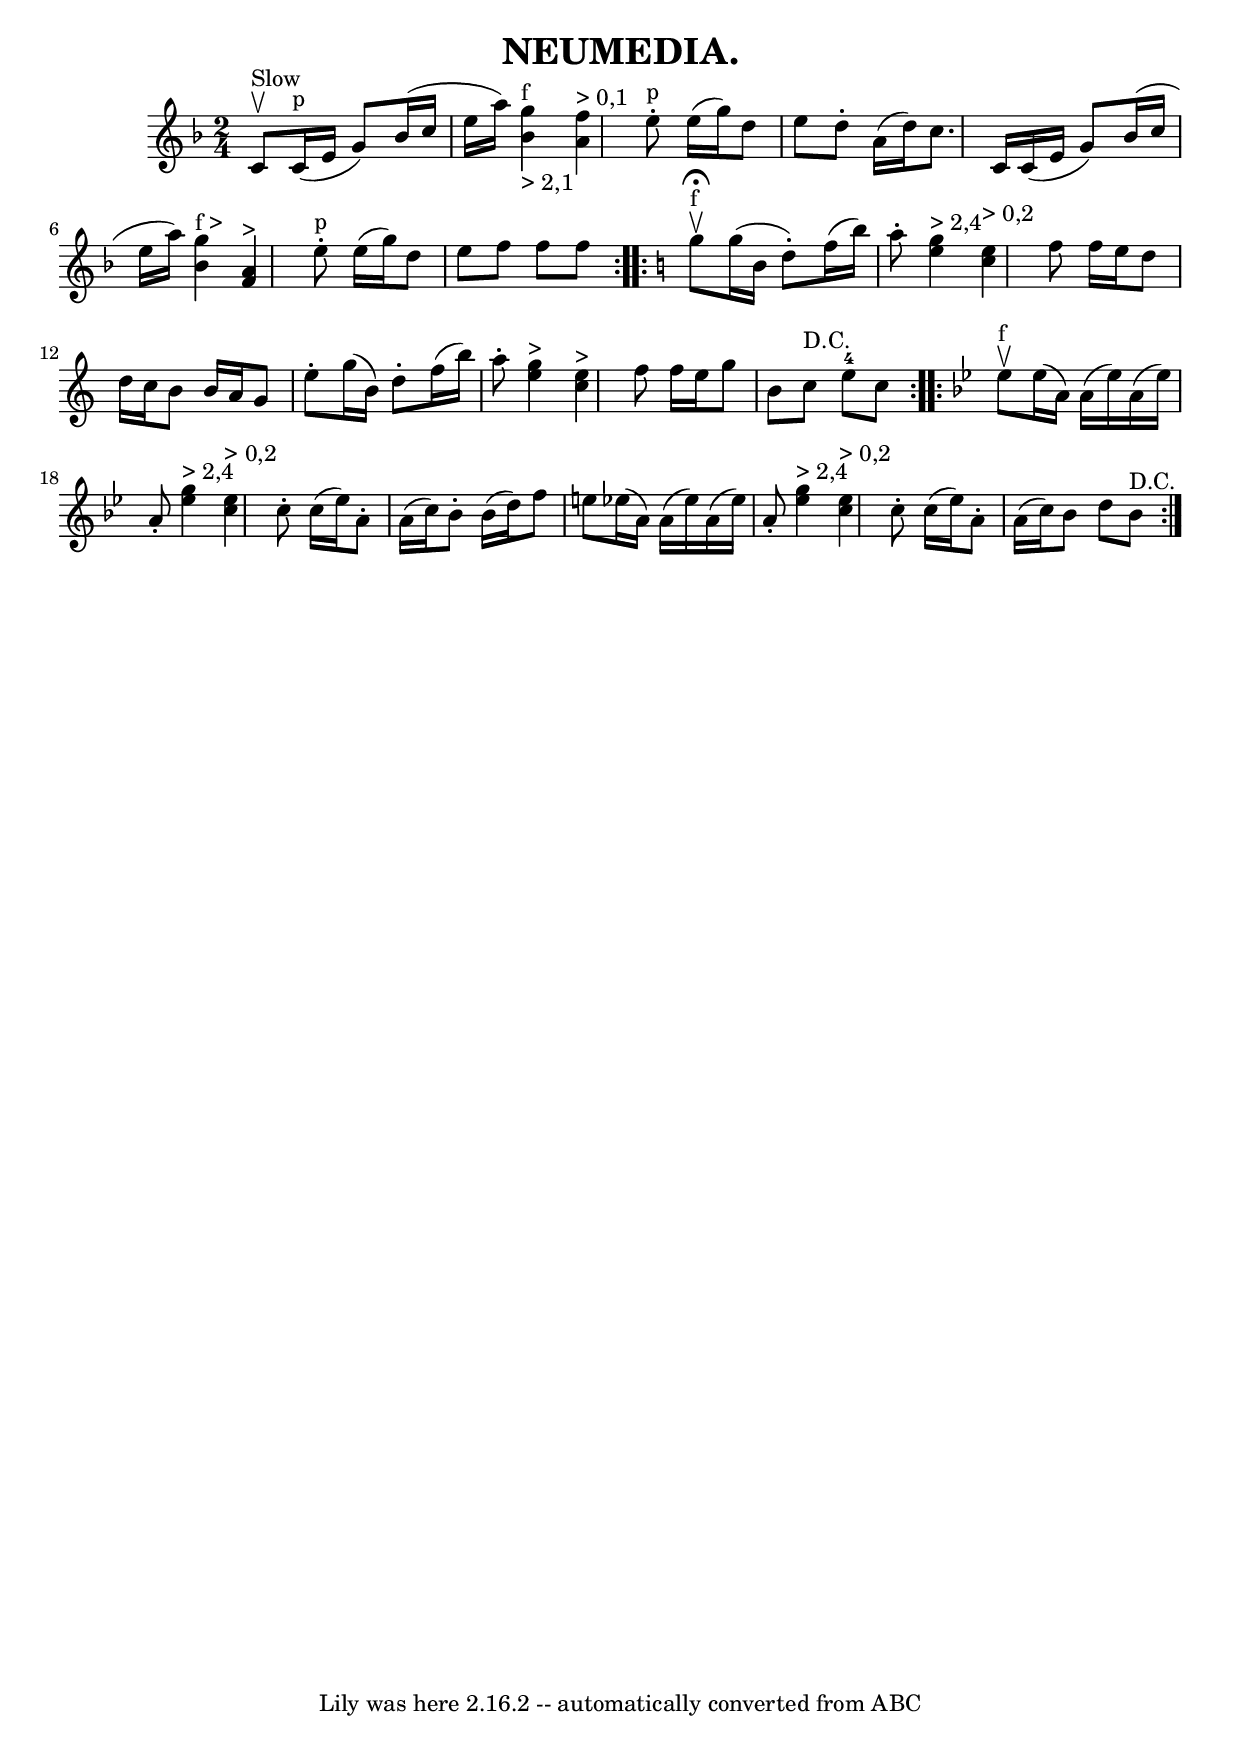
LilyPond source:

\version "2.16.2"
\include "Mammoth.ily"
\header {
  crossRefNumber = "21"
  footnotes = ""
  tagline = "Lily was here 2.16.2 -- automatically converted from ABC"
  title = "NEUMEDIA."

}
voicedefault =  {



  \repeat volta 2 {

    \time 2/4 
    \key f \major
    c'8^"Slow"^\upbow |
    c'16^"p"(e'16   
    g'8) bes'16 (c''16 e''16 a''16)   |
    << g''4 
       _"> 2,1"^"f" bes'4   >>   << f''4^"> 0,1" a'4   >> |
    e''8^"p"-. e''16 (g''16) d''8 e''8  |
    d''8-. a'16 (
    d''16) c''8. c'16  |
    c'16 (e'16 g'8) bes'16 (
    c''16 e''16 a''16) |
    << g''4^"f >" bes'4   >>   << f'4 
				 ^">" a'4   >> |
    e''8^"p"-. e''16 (g''16) d''8 e''8  
    |
    f''8 f''8 f''8    
  }   
  \key c \major
  
  \repeat volta 2 {
    
    g''8^"f"^\fermata^\upbow |
    g''16 (b'16 d''8-.) f''16 (
    b''16) a''8-. |
    << g''4^"> 2,4" e''4   >>   << e''4 
				  ^"> 0,2" c''4   >> |
    f''8 f''16 e''16 d''8 d''16    
    c''16  |
    b'8 b'16 a'16 g'8 e''8-. |
    g''16 (
    b'16) d''8-. f''16 (b''16) a''8-. |
    << g''4^">"   
       e''4   >>   << e''4^">" c''4   >> |
    f''8 f''16 e''16    
    g''8 b'8  |
    c''8^"D.C." e''8-4 c''8    
  }   
  \key bes \major  
  
  \repeat volta 2 {
    ees''8^"f"^\upbow |
    ees''16 (a'16)   
    a'16 (ees''16) a'16 (ees''16) a'8-. |
    << ees''4^"> 2,4" g''4   >>   << ees''4^"> 0,2" c''4   >> |
    c''8-.   
    c''16 (ees''16) a'8-. a'16 (c''16) |
    bes'8-.   
    bes'16 (d''16) f''8 e''8  |
    ees''!16 (a'16) a'16 (ees''16) a'16 (ees''16) a'8-. |
    << ees''4^"> 2,4"   
       g''4   >>   << ees''4^"> 0,2" c''4   >> |
    c''8-. c''16 (
    ees''16) a'8-. a'16 (c''16) |
    bes'8 d''8 bes'8^"D.C." 
  }   

}

\score{
  <<

    \context Staff="default"
    {
      \voicedefault 
      
    }

  >>
  \layout {
    
  }
  \midi {
  }

}
